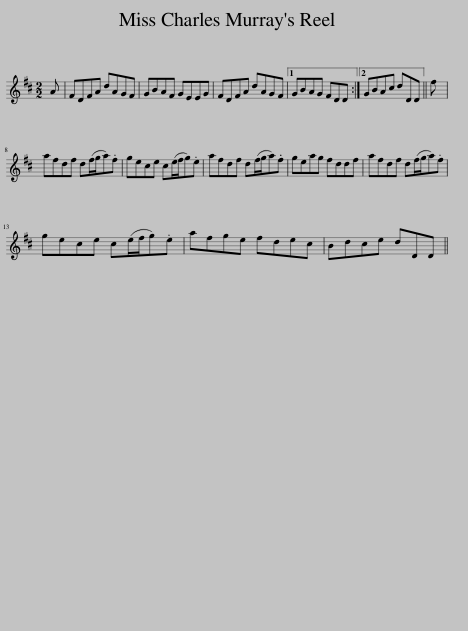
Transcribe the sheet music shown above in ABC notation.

X:1
L:1/8
M:2/2
I:linebreak $
K:D
V:1 treble
V:1
 A | FDFA dAGF | GBAF GEEG | FDFA dAGF |1 GBAG FDD :|2 %5
 GBAc dDD || f |$ afdf d(f/g/a).f | gece c(e/f/g).e | afdf d(f/g/a).f | %10
 geag fddf | afdf d(f/g/a).f |$ gece c(e/f/g).e | afge fdec | Bdce dDD || %15
